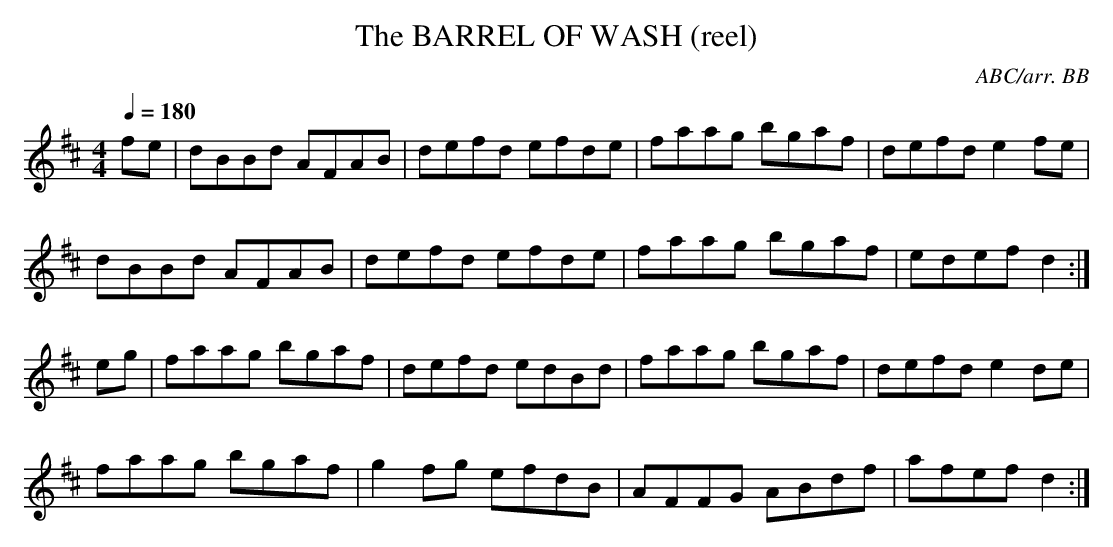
X:1
T:BARREL OF WASH (reel), The
C:ABC/arr. BB
L:1/8
Q:1/4=180
M:4/4
K:D
fe|dBBd AFAB|defd efde|faag bgaf|defd e2fe|
dBBd AFAB|defd efde|faag bgaf|edef d2:|
eg|faag bgaf|defd edBd|faag bgaf|defd e2 de|
faag bgaf|g2 fg efdB|AFFG ABdf|afef d2:|
